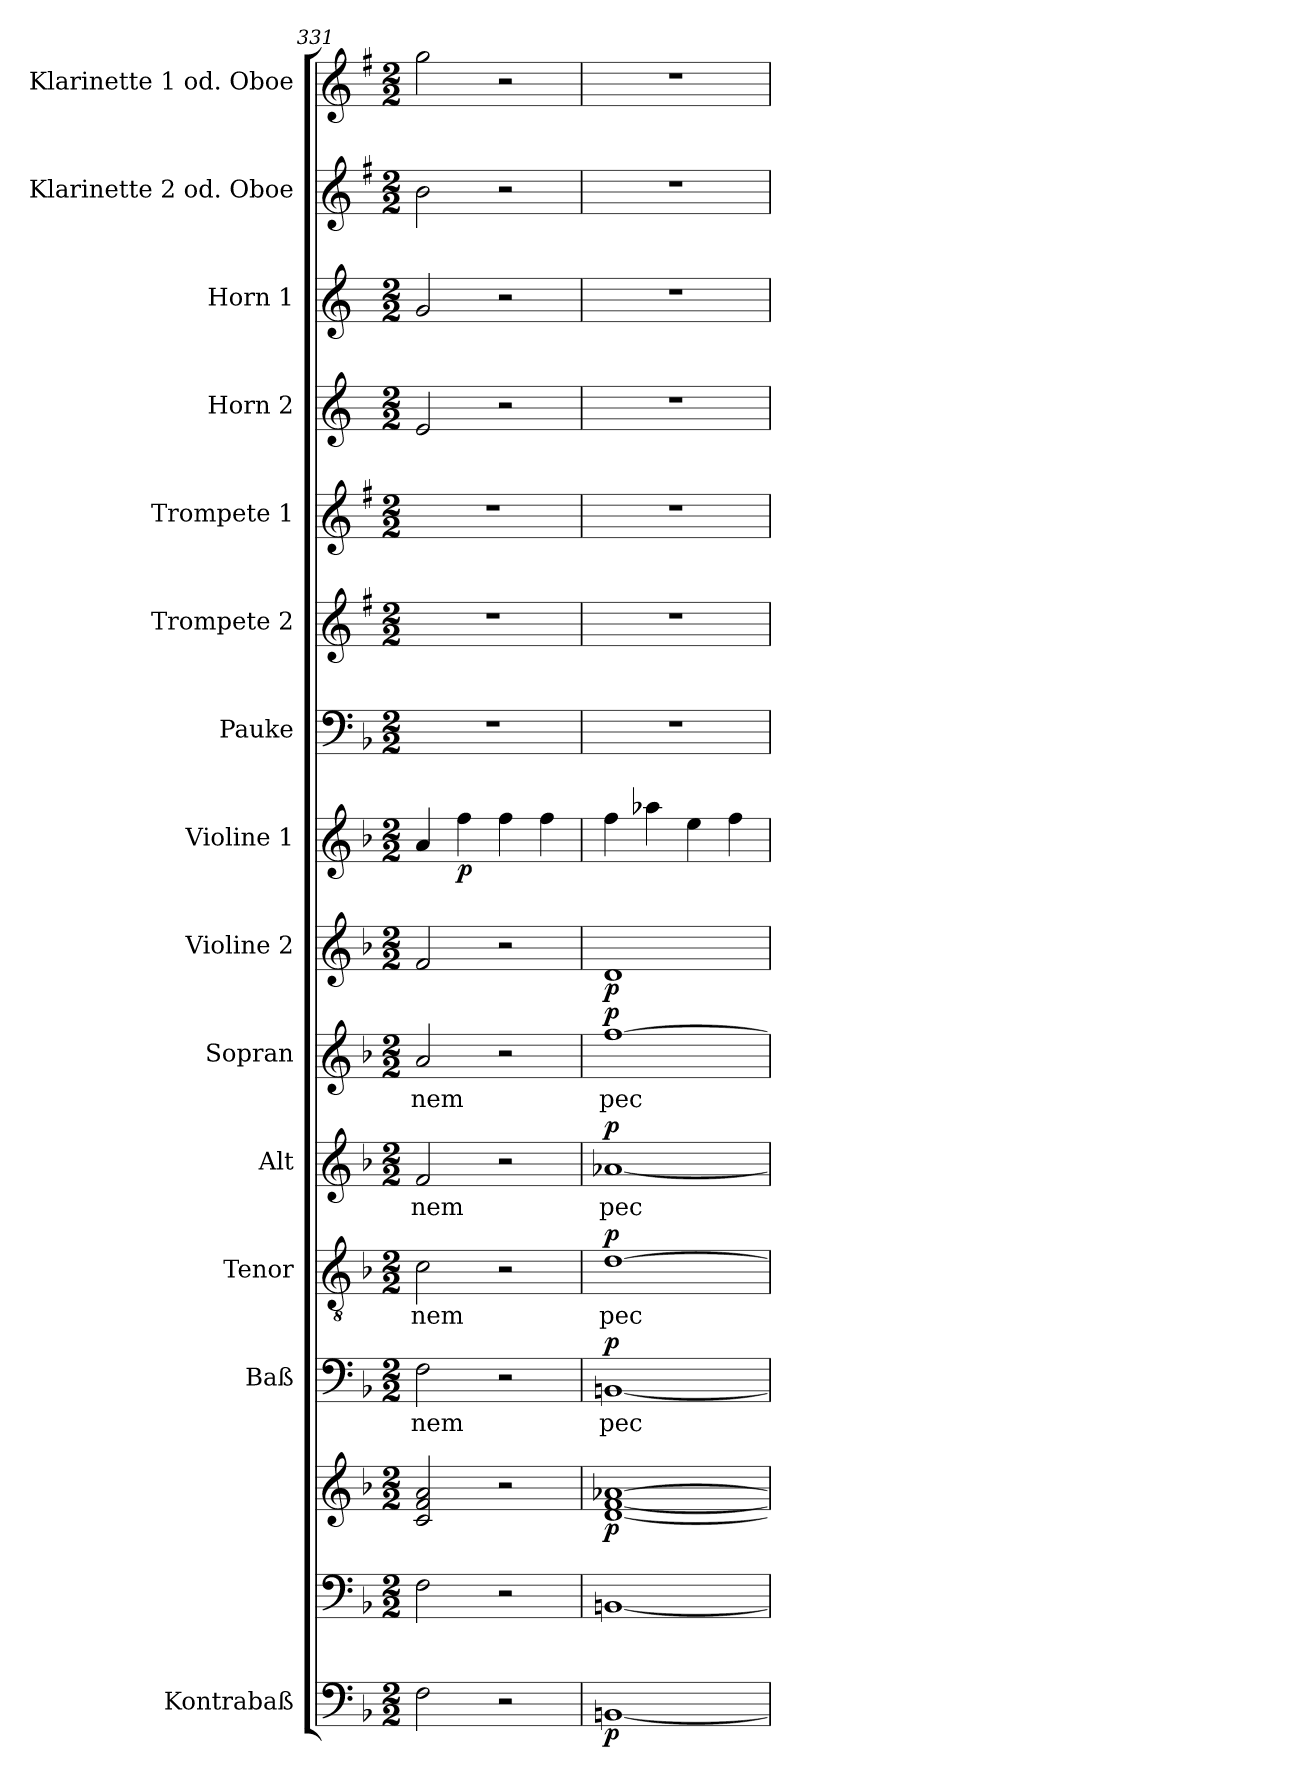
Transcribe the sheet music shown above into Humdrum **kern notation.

**kern	**dynam	**kern	**kern	**dynam	**kern	**text	**dynam	**kern	**text	**dynam	**kern	**text	**dynam	**kern	**text	**dynam	**kern	**dynam	**kern	**dynam	**kern	**kern	**kern	**kern	**kern	**kern	**kern
*part15	*part15	*part14	*part14	*part14	*part13	*part13	*part13	*part12	*part12	*part12	*part11	*part11	*part11	*part10	*part10	*part10	*part9	*part9	*part8	*part8	*part7	*part6	*part5	*part4	*part3	*part2	*part1
*staff16	*staff16	*staff15	*staff14	*staff14/15	*staff13	*staff13	*staff13	*staff12	*staff12	*staff12	*staff11	*staff11	*staff11	*staff10	*staff10	*staff10	*staff9	*staff9	*staff8	*staff8	*staff7	*staff6	*staff5	*staff4	*staff3	*staff2	*staff1
*I"Kontrabaß	*	*	*	*	*I"Baß	*	*	*I"Tenor	*	*	*I"Alt	*	*	*I"Sopran	*	*	*I"Violine 2	*	*I"Violine 1	*	*I"Pauke	*I"Trompete 2	*I"Trompete 1	*I"Horn 2	*I"Horn 1	*I"Klarinette 2 od. Oboe	*I"Klarinette 1 od. Oboe
*	*	*	*	*	*	*	*	*	*	*	*	*	*	*	*	*	*	*	*	*	*	*I'Tpt	*I'Tpt	*I'Hn	*I'Hn	*	*
*clefF4	*	*clefF4	*clefG2	*	*clefF4	*	*	*clefGv2	*	*	*clefG2	*	*	*clefG2	*	*	*clefG2	*	*clefG2	*	*clefF4	*clefG2	*clefG2	*clefG2	*clefG2	*clefG2	*clefG2
*ITrd7c12	*	*	*	*	*	*	*	*	*	*	*	*	*	*	*	*	*	*	*	*	*	*ITrd1c2	*ITrd1c2	*ITrd4c7	*ITrd4c7	*ITrd1c2	*ITrd1c2
*k[b-]	*	*k[b-]	*k[b-]	*	*k[b-]	*	*	*k[b-]	*	*	*k[b-]	*	*	*k[b-]	*	*	*k[b-]	*	*k[b-]	*	*k[b-]	*k[b-]	*k[b-]	*k[b-]	*k[b-]	*k[b-]	*k[b-]
*F:	*	*F:	*F:	*	*F:	*	*	*F:	*	*	*F:	*	*	*F:	*	*	*F:	*	*F:	*	*F:	*F:	*F:	*F:	*F:	*F:	*F:
*M2/2	*	*M2/2	*M2/2	*	*M2/2	*	*	*M2/2	*	*	*M2/2	*	*	*M2/2	*	*	*M2/2	*	*M2/2	*	*M2/2	*M2/2	*M2/2	*M2/2	*M2/2	*M2/2	*M2/2
=331	=331	=331	=331	=331	=331	=331	=331	=331	=331	=331	=331	=331	=331	=331	=331	=331	=331	=331	=331	=331	=331	=331	=331	=331	=331	=331	=331
!	!	!	!	!	!	!LO:LY:b	!	!	!LO:LY:b	!	!	!LO:LY:b	!	!	!LO:LY:b	!	!	!	!	!	!	!	!	!	!	!	!
2FF\	.	2F\	2c/ 2f/ 2a/	.	2F\	-nem	.	2c\	-nem	.	2f/	-nem	.	2a/	-nem	.	2f/	.	4a/	.	1r	1r	1r	2A/	2c/	2a\	2ff\
!	!	!	!	!	!	!	!	!	!	!	!	!	!	!	!	!	!	!	!	!LO:DY:b	!	!	!	!	!	!	!
.	.	.	.	.	.	.	.	.	.	.	.	.	.	.	.	.	.	.	4ff\	p	.	.	.	.	.	.	.
2r	.	2r	2r	.	2r	.	.	2r	.	.	2r	.	.	2r	.	.	2r	.	4ff\	.	.	.	.	2r	2r	2r	2r
.	.	.	.	.	.	.	.	.	.	.	.	.	.	.	.	.	.	.	4ff\	.	.	.	.	.	.	.	.
!!LO:PB:g=z
=332	=332	=332	=332	=332	=332	=332	=332	=332	=332	=332	=332	=332	=332	=332	=332	=332	=332	=332	=332	=332	=332	=332	=332	=332	=332	=332	=332
!	!LO:DY:b	!	!	!LO:DY:b	!	!LO:LY:b	!LO:DY:a	!	!LO:LY:b	!LO:DY:a	!	!LO:LY:b	!LO:DY:a	!	!LO:LY:b	!LO:DY:a	!	!LO:DY:b	!	!	!	!	!	!	!	!	!
[1BBBn	p	[1BBn	[1d [1f [1a-X	p	[1BBn	pec-	p	[1d	pec-	p	[1a-X	pec-	p	[1ff	pec-	p	1d	p	4ff\	.	1r	1r	1r	1r	1r	1r	1r
.	.	.	.	.	.	.	.	.	.	.	.	.	.	.	.	.	.	.	4aa-X\	.	.	.	.	.	.	.	.
.	.	.	.	.	.	.	.	.	.	.	.	.	.	.	.	.	.	.	4ee\	.	.	.	.	.	.	.	.
.	.	.	.	.	.	.	.	.	.	.	.	.	.	.	.	.	.	.	4ff\	.	.	.	.	.	.	.	.
=	=	=	=	=	=	=	=	=	=	=	=	=	=	=	=	=	=	=	=	=	=	=	=	=	=	=	=
*-	*-	*-	*-	*-	*-	*-	*-	*-	*-	*-	*-	*-	*-	*-	*-	*-	*-	*-	*-	*-	*-	*-	*-	*-	*-	*-	*-
